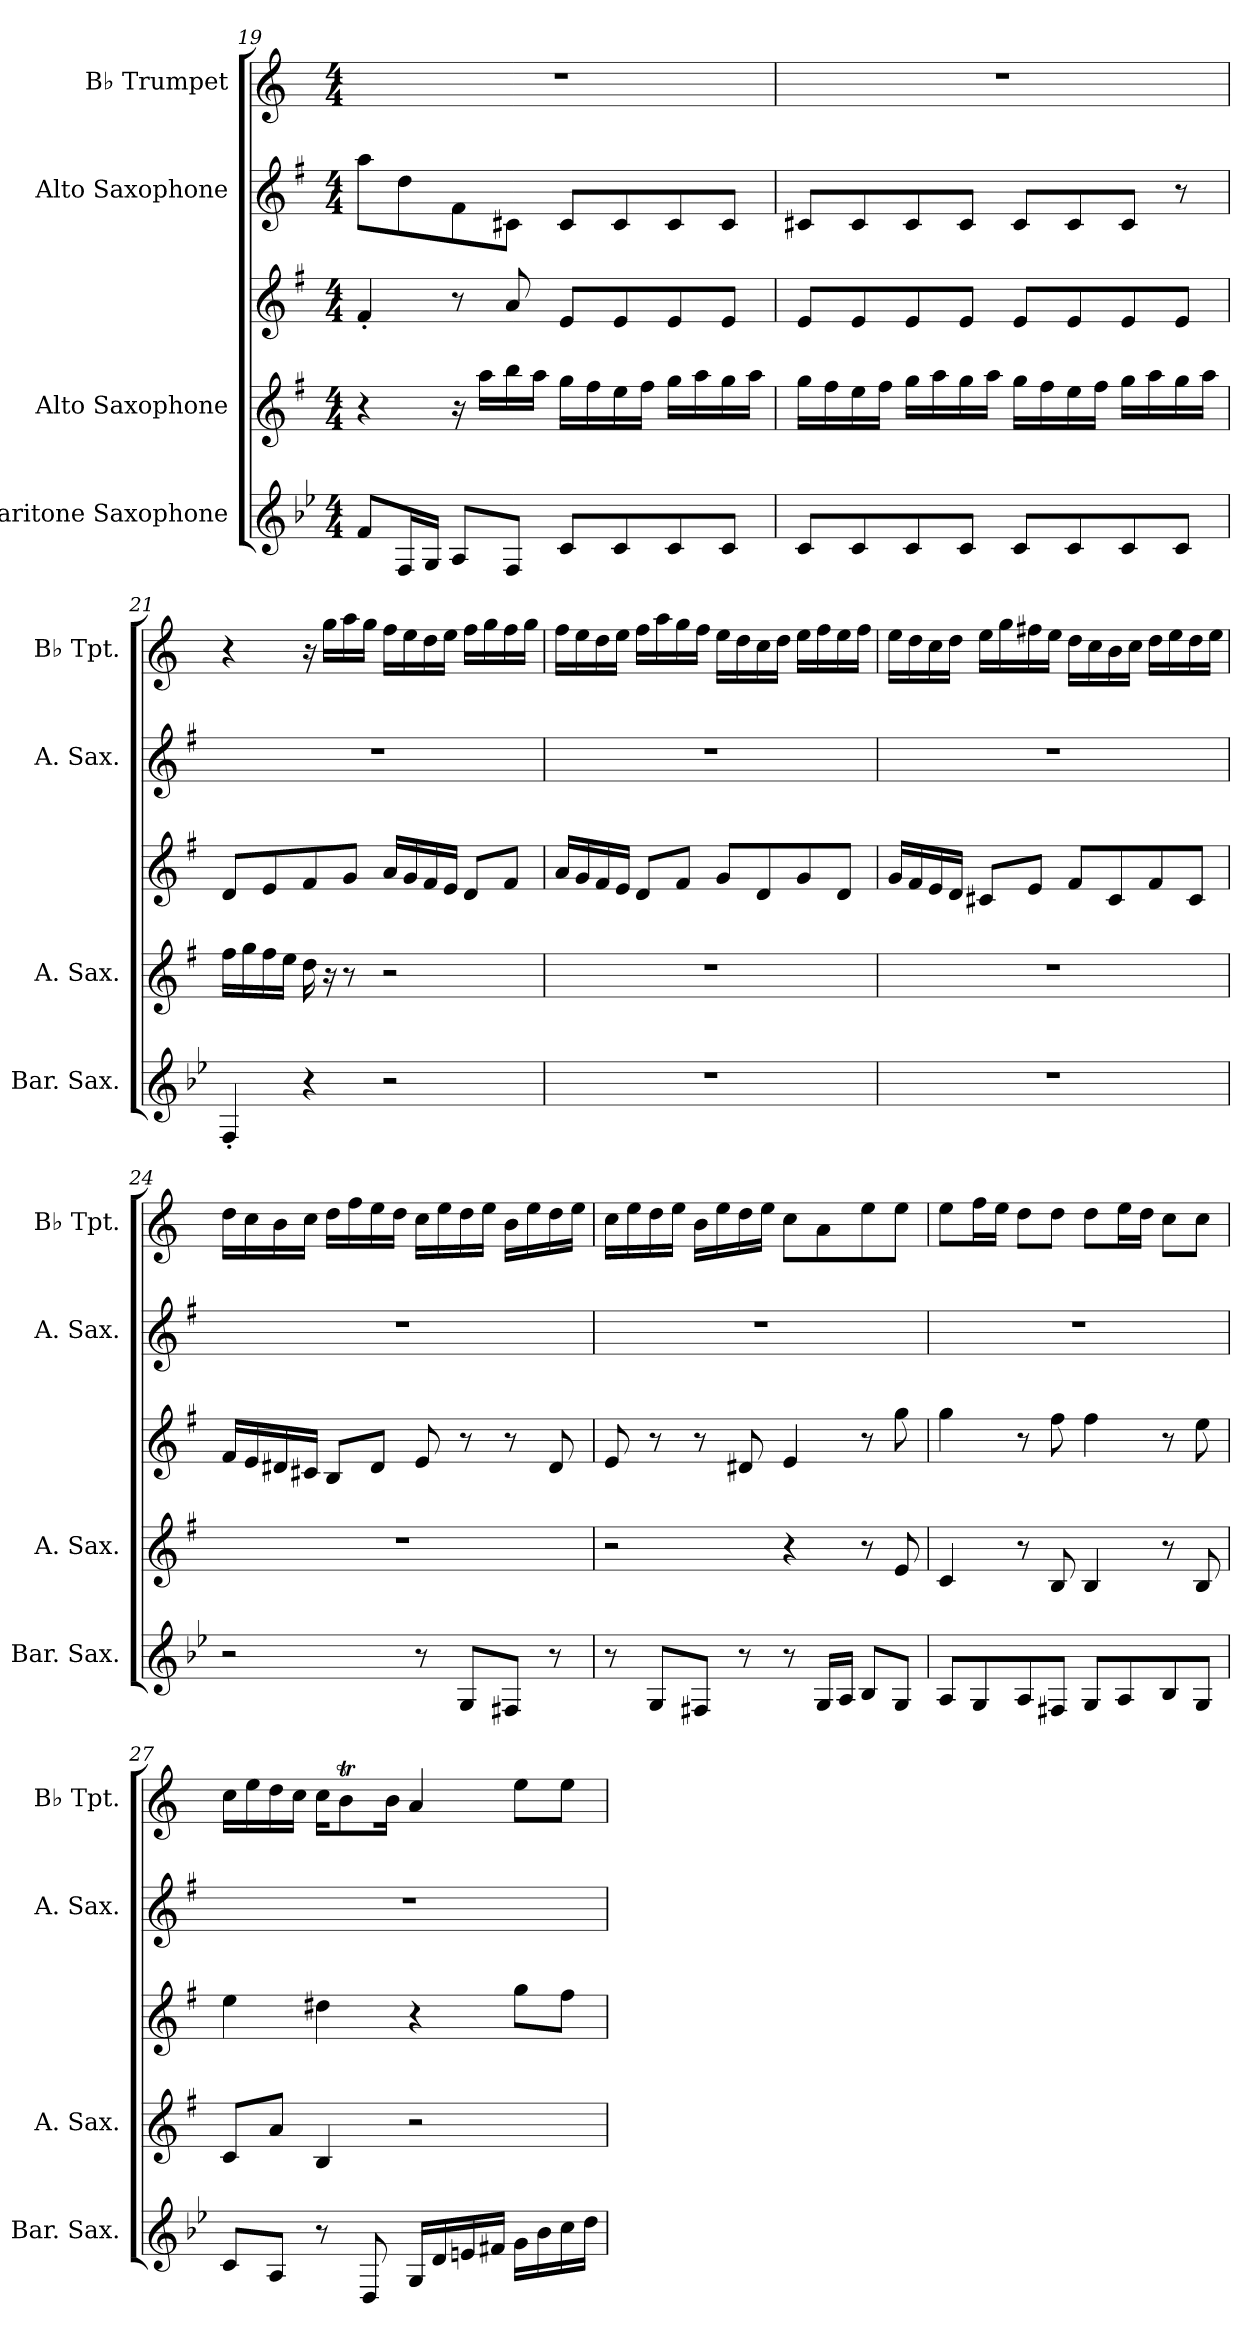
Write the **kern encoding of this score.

**kern	**kern	**kern	**kern	**kern
*part4	*part3	*part3	*part2	*part1
*staff5	*staff4	*staff3	*staff2	*staff1
*I"Baritone Saxophone	*I"Alto Saxophone	*	*I"Alto Saxophone	*I"B♭ Trumpet
*I'Bar. Sax.	*I'A. Sax.	*	*I'A. Sax.	*I'B♭ Tpt.
*clefG2	*clefG2	*clefG2	*clefG2	*clefG2
*ITrd12c21	*ITrd5c9	*ITrd5c9	*ITrd5c9	*ITrd1c2
*k[b-e-]	*k[b-e-]	*k[b-e-]	*k[b-e-]	*k[b-e-]
*M4/4	*M4/4	*M4/4	*M4/4	*M4/4
=19	=19	=19	=19	=19
8F/L	4r	4A'/	8cc\L	1r
16FF/L	.	.	8f\	.
16GG/JJ	.	.	.	.
8AA/L	16r	8r	8A\	.
.	16cc\LL	.	.	.
8FF/J	16dd\	8c/	8En\J	.
.	16cc\JJ	.	.	.
8C/L	16b-\LL	8G/L	8E/L	.
.	16a\	.	.	.
8C/	16g\	8G/	8E/	.
.	16a\JJ	.	.	.
8C/	16b-\LL	8G/	8E/	.
.	16cc\	.	.	.
8C/J	16b-\	8G/J	8E/J	.
.	16cc\JJ	.	.	.
!!LO:PB:g=z
=20	=20	=20	=20	=20
8C/L	16b-\LL	8G/L	8En/L	1r
.	16a\	.	.	.
8C/	16g\	8G/	8E/	.
.	16a\JJ	.	.	.
8C/	16b-\LL	8G/	8E/	.
.	16cc\	.	.	.
8C/J	16b-\	8G/J	8E/J	.
.	16cc\JJ	.	.	.
8C/L	16b-\LL	8G/L	8E/L	.
.	16a\	.	.	.
8C/	16g\	8G/	8E/	.
.	16a\JJ	.	.	.
8C/	16b-\LL	8G/	8E/J	.
.	16cc\	.	.	.
8C/J	16b-\	8G/J	8r	.
.	16cc\JJ	.	.	.
=21	=21	=21	=21	=21
4FF'/	16a\LL	8F/L	1r	4r
.	16b-\	.	.	.
.	16a\	8G/	.	.
.	16g\JJ	.	.	.
4r	16f\	8A/	.	16r
.	16r	.	.	16ff\LL
.	8r	8B-/J	.	16gg\
.	.	.	.	16ff\JJ
2r	2r	16c/LL	.	16ee-\LL
.	.	16B-/	.	16dd\
.	.	16A/	.	16cc\
.	.	16G/JJ	.	16dd\JJ
.	.	8F/L	.	16ee-\LL
.	.	.	.	16ff\
.	.	8A/J	.	16ee-\
.	.	.	.	16ff\JJ
!!LO:LB:g=z
=22	=22	=22	=22	=22
1r	1r	16c/LL	1r	16ee-\LL
.	.	16B-/	.	16dd\
.	.	16A/	.	16cc\
.	.	16G/JJ	.	16dd\JJ
.	.	8F/L	.	16ee-\LL
.	.	.	.	16gg\
.	.	8A/J	.	16ff\
.	.	.	.	16ee-\JJ
.	.	8B-/L	.	16dd\LL
.	.	.	.	16cc\
.	.	8F/	.	16b-\
.	.	.	.	16cc\JJ
.	.	8B-/	.	16dd\LL
.	.	.	.	16ee-\
.	.	8F/J	.	16dd\
.	.	.	.	16ee-\JJ
=23	=23	=23	=23	=23
1r	1r	16B-/LL	1r	16dd\LL
.	.	16A/	.	16cc\
.	.	16G/	.	16b-\
.	.	16F/JJ	.	16cc\JJ
.	.	8En/L	.	16dd\LL
.	.	.	.	16ff\
.	.	8G/J	.	16een\
.	.	.	.	16dd\JJ
.	.	8A/L	.	16cc\LL
.	.	.	.	16b-\
.	.	8E/	.	16a\
.	.	.	.	16b-\JJ
.	.	8A/	.	16cc\LL
.	.	.	.	16dd\
.	.	8E/J	.	16cc\
.	.	.	.	16dd\JJ
!!LO:PB:g=z
=24	=24	=24	=24	=24
2r	1r	16A/LL	1r	16cc\LL
.	.	16G/	.	16b-\
.	.	16F#X/	.	16a\
.	.	16En/JJ	.	16b-\JJ
.	.	8D/L	.	16cc\LL
.	.	.	.	16ee-\
.	.	8F#/J	.	16dd\
.	.	.	.	16cc\JJ
8r	.	8G/	.	16b-\LL
.	.	.	.	16dd\
8GG/L	.	8r	.	16cc\
.	.	.	.	16dd\JJ
8FF#X/J	.	8r	.	16a\LL
.	.	.	.	16dd\
8r	.	8F#/	.	16cc\
.	.	.	.	16dd\JJ
=25	=25	=25	=25	=25
8r	2r	8G/	1r	16b-\LL
.	.	.	.	16dd\
8GG/L	.	8r	.	16cc\
.	.	.	.	16dd\JJ
8FF#X/J	.	8r	.	16a\LL
.	.	.	.	16dd\
8r	.	8F#X/	.	16cc\
.	.	.	.	16dd\JJ
8r	4r	4G/	.	8b-\L
16GG/LL	.	.	.	8g\
16AA/JJ	.	.	.	.
8BB-/L	8r	8r	.	8dd\
8GG/J	8G/	8b-\	.	8dd\J
!!LO:LB:g=z
=26	=26	=26	=26	=26
8AA/L	4E-/	4b-\	1r	8dd\L
8GG/	.	.	.	16ee-\L
.	.	.	.	16dd\JJ
8AA/	8r	8r	.	8cc\L
8FF#X/J	8D/	8a\	.	8cc\J
8GG/L	4D/	4a\	.	8cc\L
8AA/	.	.	.	16dd\L
.	.	.	.	16cc\JJ
8BB-/	8r	8r	.	8b-\L
8GG/J	8D/	8g\	.	8b-\J
=27	=27	=27	=27	=27
8C/L	8E-/L	4g\	1r	16b-\LL
.	.	.	.	16dd\
8AA/J	8c/J	.	.	16cc\
.	.	.	.	16b-\JJ
8r	4D/	4f#X\	.	16b-\KL
.	.	.	.	8at\
8DD/	.	.	.	.
.	.	.	.	16a\Jk
16GG/LL	2r	4r	.	4g/
16D/	.	.	.	.
16En/	.	.	.	.
16F#X/JJ	.	.	.	.
16G\LL	.	8b-\L	.	8dd\L
16B-\	.	.	.	.
16c\	.	8a\J	.	8dd\J
16d\JJ	.	.	.	.
=	=	=	=	=
*-	*-	*-	*-	*-
